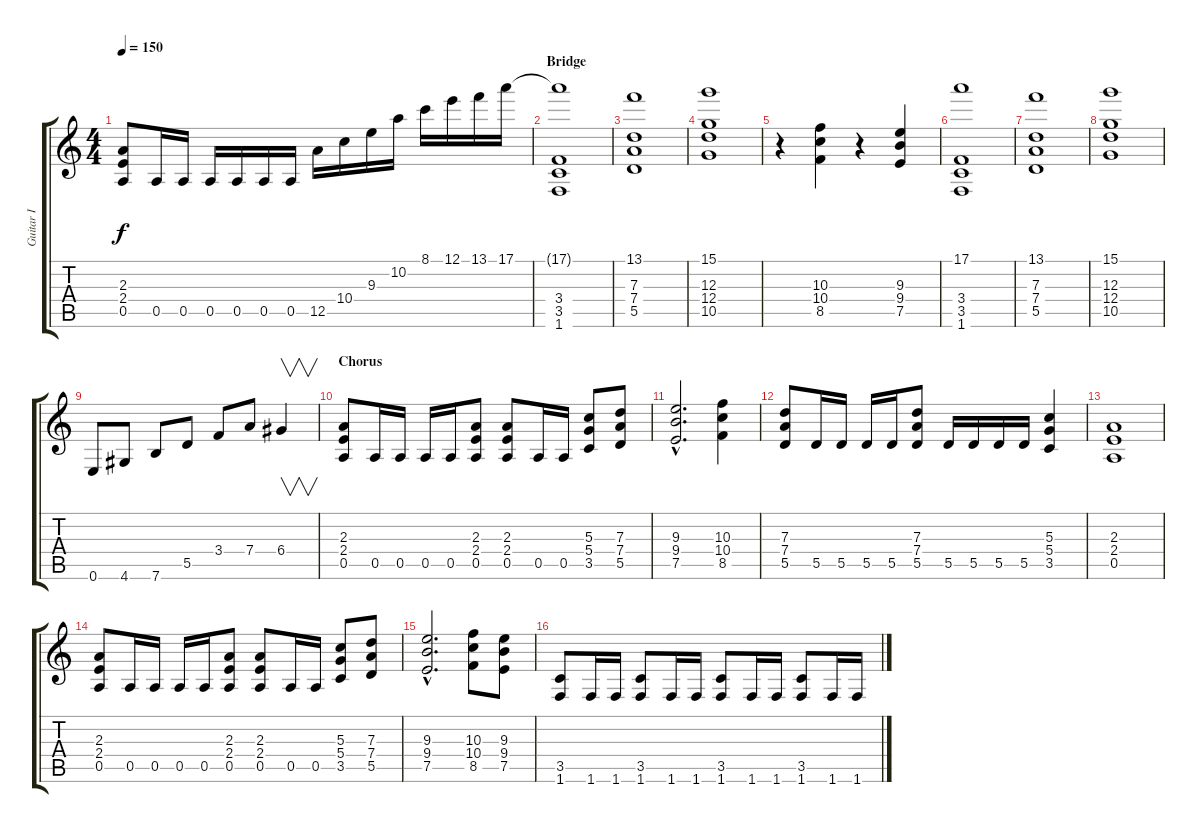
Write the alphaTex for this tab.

\track ("Guitar I" "Guitar I") {instrument distortionguitar}
\staff {score tabs}
\tuning (E4 B3 G3 D3 A2 E2) {hide}
\ts (4 4)
\tempo 150
\clef g2
\ks c
(2.3 2.4 0.5).8{dy f} 0.5.16 0.5.16 0.5.16 0.5.16 0.5.16 0.5.16 12.5.16 10.4.16 9.3.16 10.2.16 8.1.16 12.1.16 13.1.16 17.1.16 |
\section ("" "Bridge")
(17.1{t} 3.4 3.5 1.6).1 |
(13.1 7.3 7.4 5.5).1 |
(15.1 12.3 12.4 10.5).1 |
r.4 (10.3 10.4 8.5).4 r.4 (9.3 9.4 7.5).4 |
(17.1 3.4 3.5 1.6).1 |
(13.1 7.3 7.4 5.5).1 |
(15.1 12.3 12.4 10.5).1 |
0.6.8 4.6.8 7.6.8 5.5.8 3.4.8 7.4.8 6.4.4{v} |
\section ("" "Chorus")
(2.3 2.4 0.5).8 0.5.16 0.5.16 0.5.16 0.5.16 (2.3 2.4 0.5).8 (2.3 2.4 0.5).8 0.5.16 0.5.16 (5.3 5.4 3.5).8 (7.3 7.4 5.5).8 |
(9.3{hac} 9.4{hac} 7.5{hac}).2{d} (10.3 10.4 8.5).4 |
(7.3 7.4 5.5).8 5.5.16 5.5.16 5.5.16 5.5.16 (7.3 7.4 5.5).8 5.5.16 5.5.16 5.5.16 5.5.16 (5.3 5.4 3.5).4 |
(2.3 2.4 0.5).1 |
(2.3 2.4 0.5).8 0.5.16 0.5.16 0.5.16 0.5.16 (2.3 2.4 0.5).8 (2.3 2.4 0.5).8 0.5.16 0.5.16 (5.3 5.4 3.5).8 (7.3 7.4 5.5).8 |
(9.3{hac} 9.4{hac} 7.5{hac}).2{d} (10.3 10.4 8.5).8 (9.3 9.4 7.5).8 |
(3.5 1.6).8 1.6.16 1.6.16 (3.5 1.6).8 1.6.16 1.6.16 (3.5 1.6).8 1.6.16 1.6.16 (3.5 1.6).8 1.6.16 1.6.16
